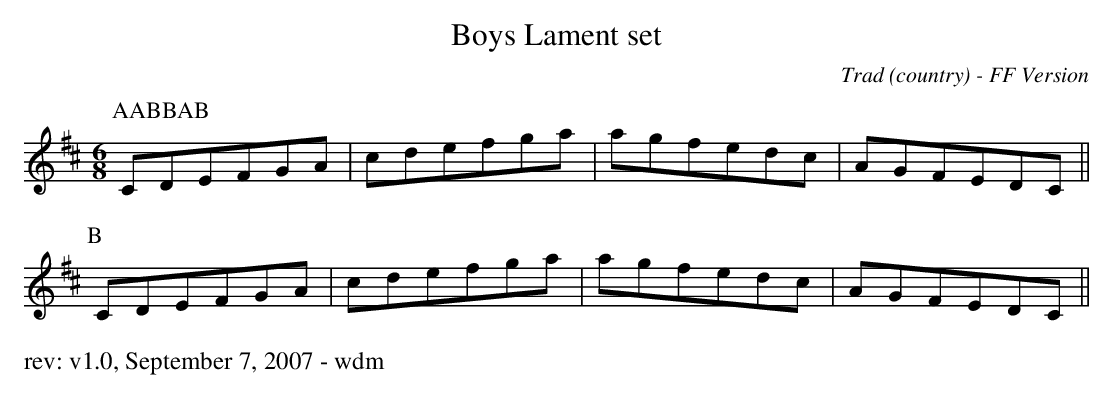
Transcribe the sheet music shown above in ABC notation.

X:1
T: Boys Lament set
O: Trad (country) - FF Version
M: 6/8
K: Dmaj
P: AABBAB
P:A
CDEFGA|cdefga|agfedc|AGFEDC||
P:B
CDEFGA|cdefga|agfedc|AGFEDC||
